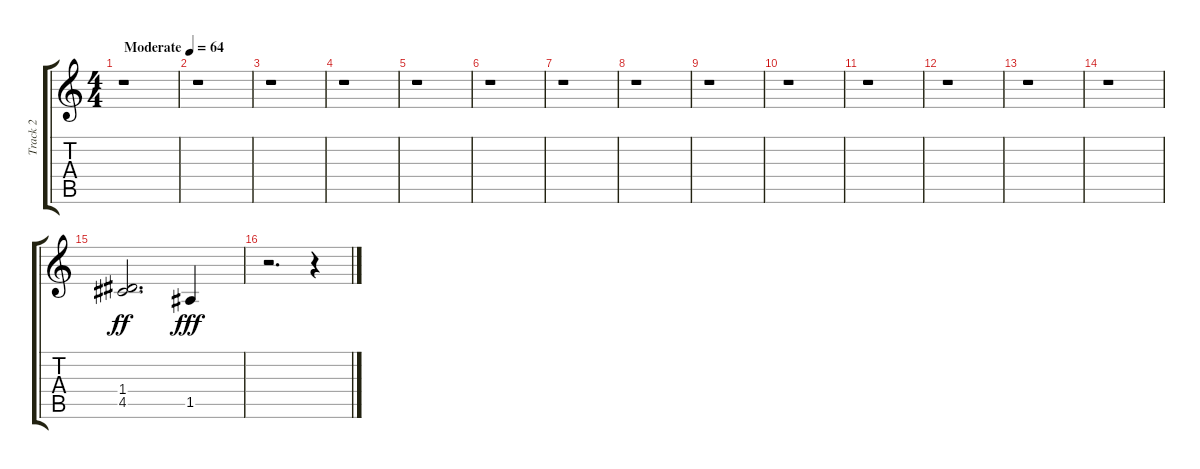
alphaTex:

\track ("Track 2" "Track 2") {instrument electricbassfinger}
\staff {score tabs}
\tuning (E4 B3 G3 D3 A2 E2) {hide}
\ts (4 4)
\tempo (64 "Moderate")
\clef g2
\ks c
r.1{dy ff instrument electricbassfinger} |
r.1 |
r.1 |
r.1 |
r.1 |
r.1 |
r.1 |
r.1 |
r.1 |
r.1 |
r.1 |
r.1 |
r.1 |
r.1 |
(1.4 4.5).2{d} 1.5.4{dy fff} |
r.2{d} r.4
